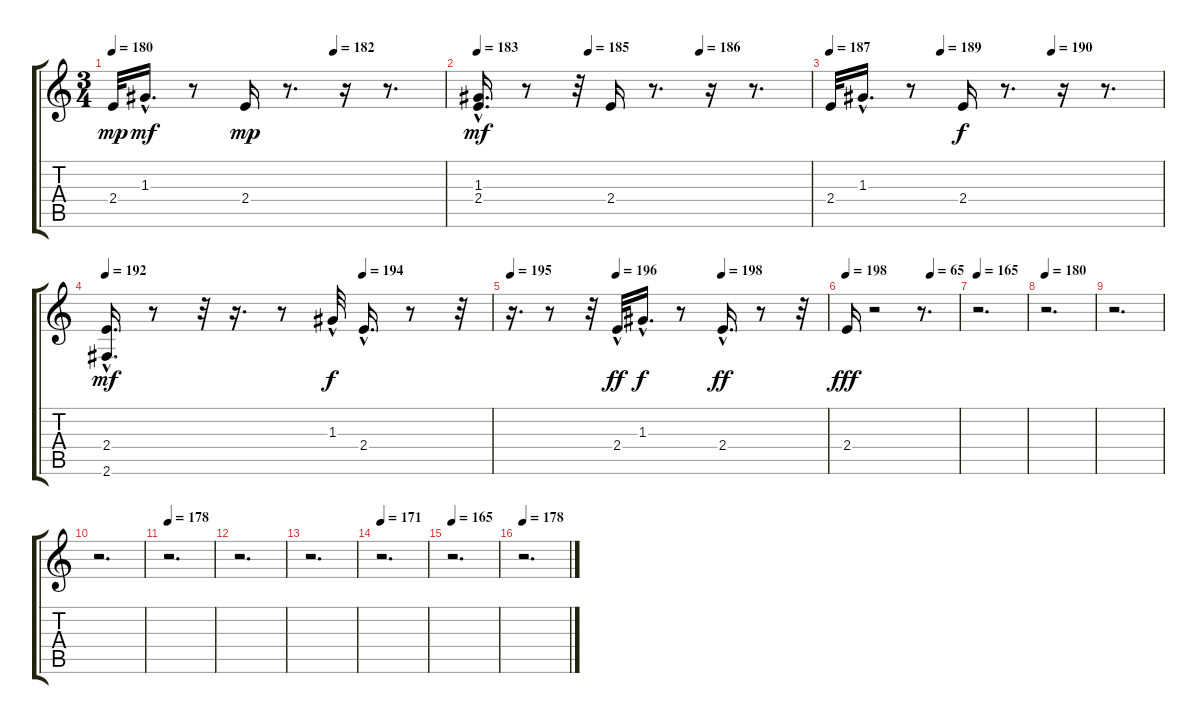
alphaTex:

\track "" {instrument distortionguitar}
\staff {score tabs}
\tuning (E4 B3 G3 D3 A2 E2) {hide}
\ts (3 4)
\tempo 180
\tempo (182 0.6666666666666666)
\clef g2
\ks c
2.4.32{dy mp volume 10} 1.3{hac}.16{d dy mf} r.8 2.4.16{dy mp volume 10} r.8{d} r.16{volume 10} r.8{d} |
\tempo 183
\tempo (185 0.3333333333333333)
\tempo (186 0.6666666666666666)
(1.3{hac} 2.4).16{d dy mf volume 11} r.8 r.32 2.4.16{volume 12} r.8{d} r.16{volume 12} r.8{d} |
\tempo 187
\tempo (189 0.3333333333333333)
\tempo (190 0.6666666666666666)
2.4.32{volume 12} 1.3{hac}.16{d} r.8 2.4.16{dy f volume 13} r.8{d} r.16{volume 13} r.8{d} |
\tempo 192
\tempo (194 0.6666666666666666)
(2.4 2.6{hac}).16{d dy mf volume 14} r.8 r.32 r.16{d volume 14} r.8 1.3{hac}.32{dy f volume 14} 2.4{hac}.16{d} r.8 r.32 |
\tempo 195
\tempo (196 0.3333333333333333)
\tempo (198 0.6666666666666666)
r.16{d volume 15} r.8 r.32 2.4{hac}.32{dy ff volume 15} 1.3{hac}.16{d dy f volume 15} r.8 2.4{hac}.16{d dy ff volume 16} r.8 r.32 |
\tempo 198
\tempo (65 0.75)
2.4.16{dy fff volume 16} r.2 r.8{d} |
\tempo 165
r.2{d} |
\tempo 180
r.2{d} |
r.2{d} |
r.2{d} |
\tempo 178
r.2{d} |
r.2{d} |
r.2{d} |
\tempo 171
r.2{d} |
\tempo 165
r.2{d} |
\tempo 178
r.2{d}
